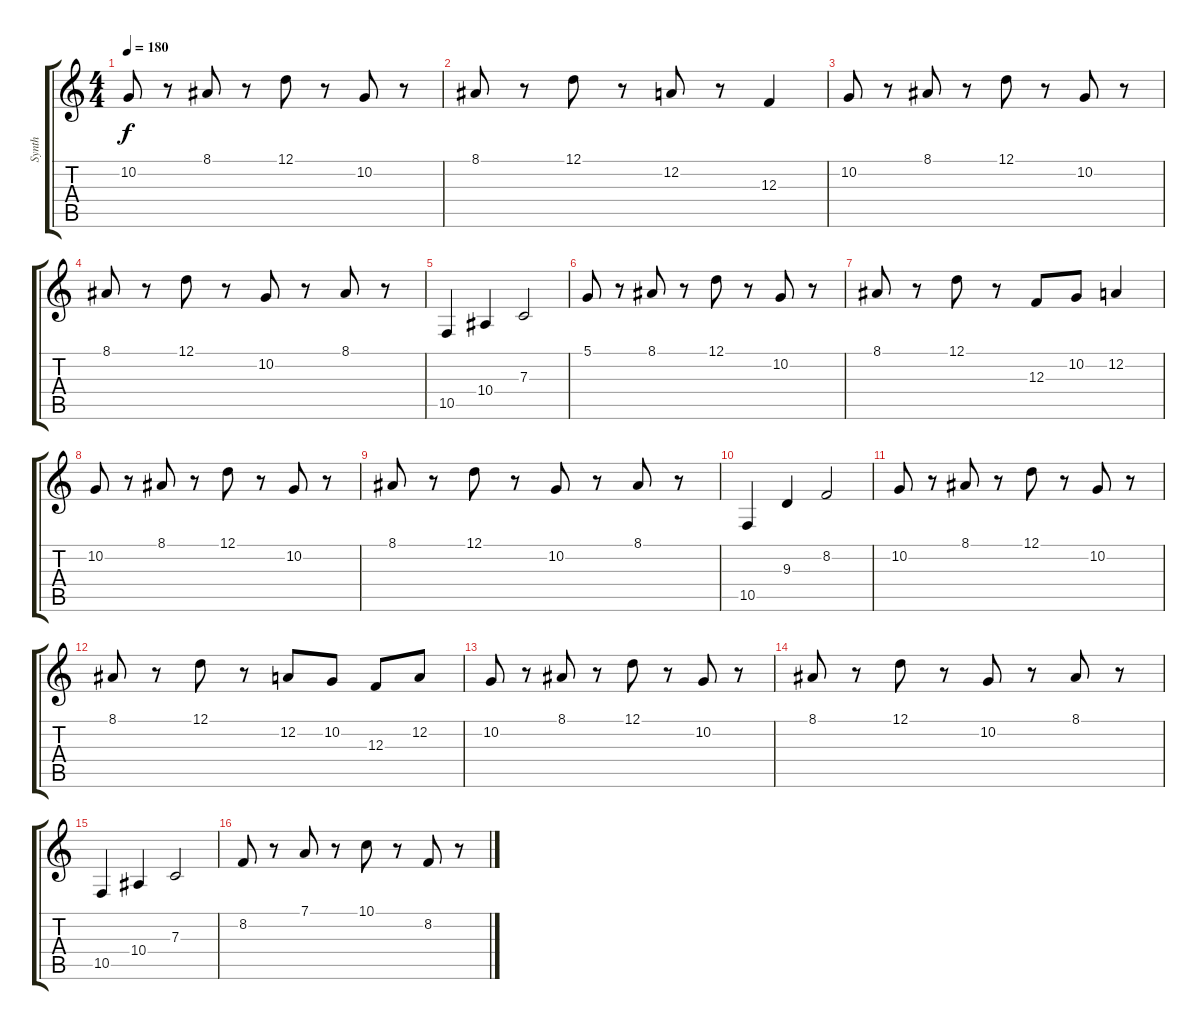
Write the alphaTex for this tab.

\track ("Synth" "Synth") {instrument harpsichord}
\staff {score tabs}
\tuning (D4 A3 F3 C3 G2 D2) {hide}
\ts (4 4)
\tempo 180
\clef g2
\ks c
10.2.8{dy f} r.8 8.1.8 r.8 12.1.8 r.8 10.2.8 r.8 |
8.1.8 r.8 12.1.8 r.8 12.2.8 r.8 12.3.4 |
10.2.8 r.8 8.1.8 r.8 12.1.8 r.8 10.2.8 r.8 |
8.1.8 r.8 12.1.8 r.8 10.2.8 r.8 8.1.8 r.8 |
10.5.4 10.4.4 7.3.2 |
5.1.8 r.8 8.1.8 r.8 12.1.8 r.8 10.2.8 r.8 |
8.1.8 r.8 12.1.8 r.8 12.3.8 10.2.8 12.2.4 |
10.2.8 r.8 8.1.8 r.8 12.1.8 r.8 10.2.8 r.8 |
8.1.8 r.8 12.1.8 r.8 10.2.8 r.8 8.1.8 r.8 |
10.5.4 9.3.4 8.2.2 |
10.2.8 r.8 8.1.8 r.8 12.1.8 r.8 10.2.8 r.8 |
8.1.8 r.8 12.1.8 r.8 12.2.8 10.2.8 12.3.8 12.2.8 |
10.2.8 r.8 8.1.8 r.8 12.1.8 r.8 10.2.8 r.8 |
8.1.8 r.8 12.1.8 r.8 10.2.8 r.8 8.1.8 r.8 |
10.5.4 10.4.4 7.3.2 |
8.2.8 r.8 7.1.8 r.8 10.1.8 r.8 8.2.8 r.8
